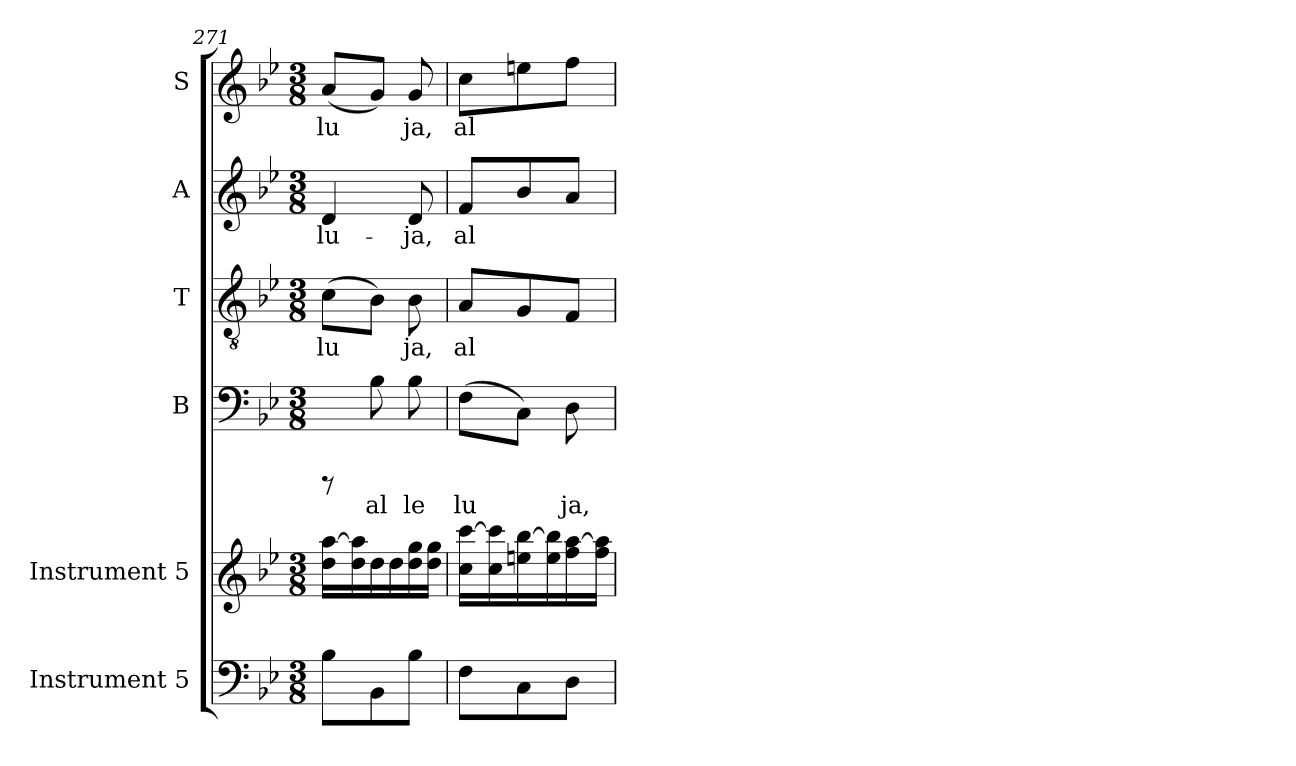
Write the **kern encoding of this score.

**kern	**kern	**kern	**text	**kern	**text	**kern	**text	**kern	**text
*part6	*part5	*part4	*part4	*part3	*part3	*part2	*part2	*part1	*part1
*staff6	*staff5	*staff4	*staff4	*staff3	*staff3	*staff2	*staff2	*staff1	*staff1
*I"Instrument 5	*I"Instrument 5	*I"B	*	*I"T	*	*I"A	*	*I"S	*
*	*	*I'B	*	*I'T	*	*I'A	*	*I'S	*
*clefF4	*clefG2	*clefF4	*	*clefGv2	*	*clefG2	*	*clefG2	*
*k[b-e-]	*k[b-e-]	*k[b-e-]	*	*k[b-e-]	*	*k[b-e-]	*	*k[b-e-]	*
*B-:	*B-:	*B-:	*	*B-:	*	*B-:	*	*B-:	*
*M3/8	*M3/8	*M3/8	*	*M3/8	*	*M3/8	*	*M3/8	*
=271	=271	=271	=271	=271	=271	=271	=271	=271	=271
!	!	!	!	!	!LO:LY:b:cj	!	!LO:LY:b:cj	!	!LO:LY:b:cj
8B-\L	[<16aa\ 16dd\L	8rCCC	.	(>8c\L	-lu-	4d/	-lu-	(<8a/L	-lu-
.	16aa\] 16dd\	.	.	.	.	.	.	.	.
!	!	!	!LO:LY:b:cj	!	!LO:LY:b:cj	!	!	!	!LO:LY:b:cj
8BB-\	16dd\	8B-\	al	8B-\J)	--	.	.	8g/J)	--
.	16dd\	.	.	.	.	.	.	.	.
!	!	!	!LO:LY:b:cj	!	!LO:LY:b:cj	!	!LO:LY:b:cj	!	!LO:LY:b:cj
8B-\J	16dd\ 16gg\	8B-\	le	8B-\	-ja,	8d/	-ja,	8g/	-ja,
.	16gg\ 16dd\J	.	.	.	.	.	.	.	.
=272	=272	=272	=272	=272	=272	=272	=272	=272	=272
!	!	!	!LO:LY:b:cj	!	!LO:LY:b:cj	!	!LO:LY:b:cj	!	!LO:LY:b:cj
8F\L	[<16ccc\ 16cc\L	(>8F\L	lu	8A/L	al-	8f/L	al-	8cc\L	al-
.	16ccc\] 16cc\	.	.	.	.	.	.	.	.
!	!	!	!LO:LY:b:cj	!	!LO:LY:b:cj	!	!LO:LY:b:cj	!	!LO:LY:b:cj
8C\	16een\ [<16bb-\	8C\J)	.	8G/	--	8b-/	--	8een\	--
.	16ee\ 16bb-\]	.	.	.	.	.	.	.	.
!	!	!	!LO:LY:b:cj	!	!LO:LY:b:cj	!	!LO:LY:b:cj	!	!LO:LY:b:cj
8D\J	16ff\ [<16aa\	8D\	ja,	8F/J	--	8a/J	--	8ff\J	--
.	16ff\ 16aa\]J	.	.	.	.	.	.	.	.
=	=	=	=	=	=	=	=	=	=
*-	*-	*-	*-	*-	*-	*-	*-	*-	*-
